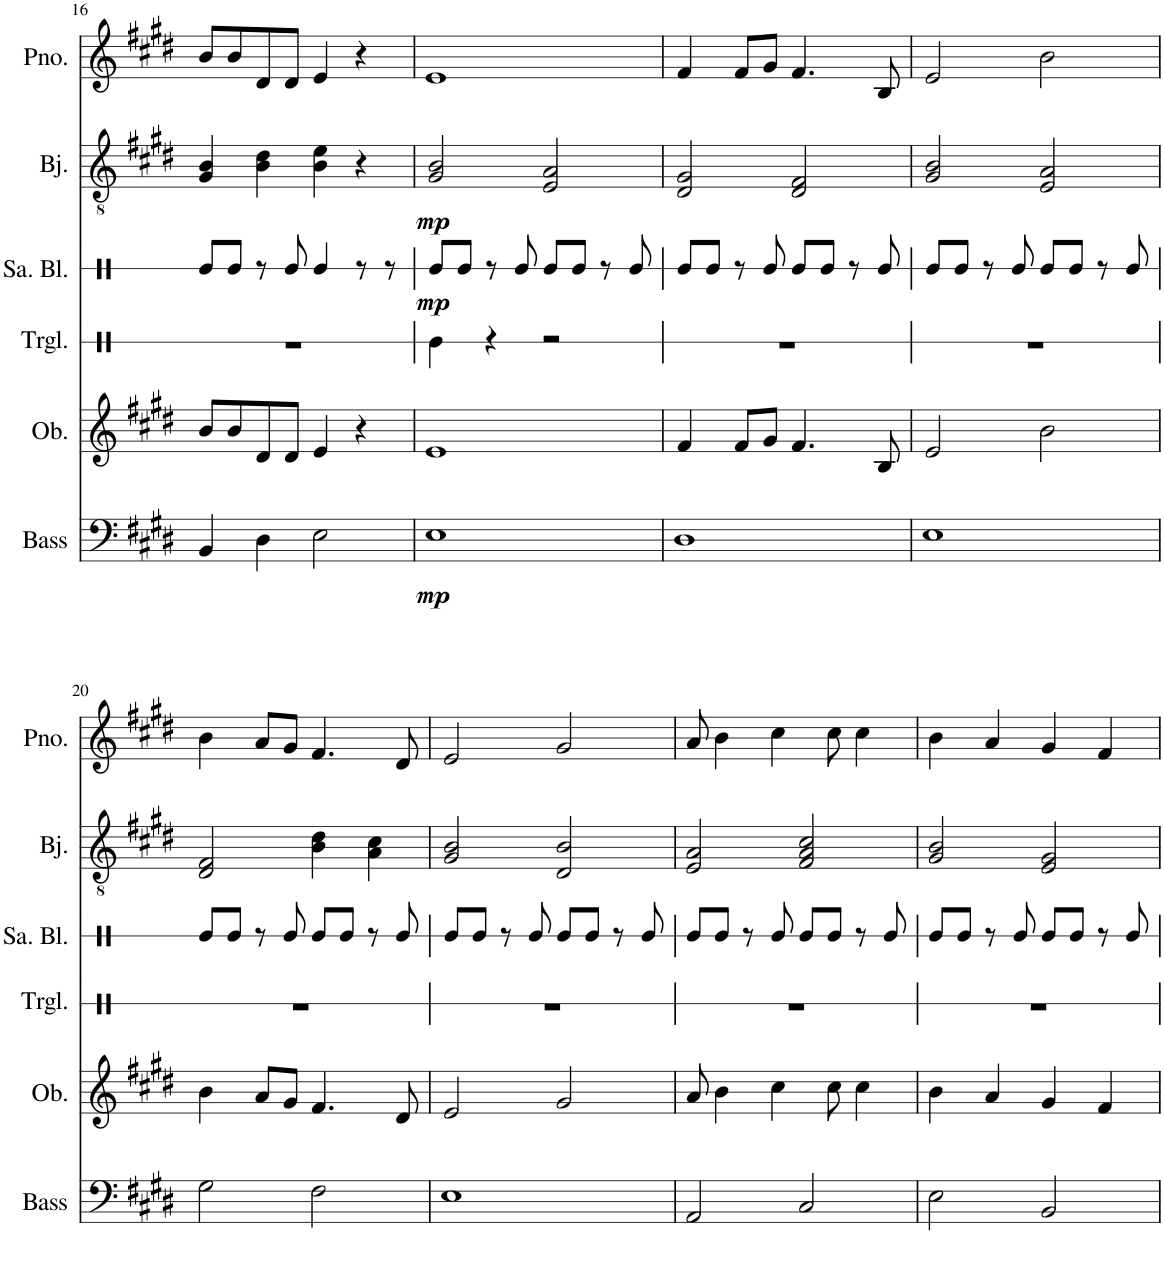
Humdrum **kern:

**kern	**dynam	**kern	**kern	**kern	**dynam	**kern	**dynam	**kern
*part6	*part6	*part5	*part4	*part3	*part3	*part2	*part2	*part1
*staff6	*staff6	*staff5	*staff4	*staff3	*staff3	*staff2	*staff2	*staff1
*I"Acoustic Bass	*	*I"Oboe	*I"Triangle	*I"Sandpaper Blocks	*	*I"Banjo	*	*I"Piano
*I'Bass	*	*I'Ob.	*I'Trgl.	*I'Sa. Bl.	*	*I'Bj.	*	*I'Pno.
!!LO:PB:g=z
*clefF4	*	*clefG2	*clefX	*clefX	*	*clefGv2	*	*clefG2
*Trd7c12	*	*	*	*	*	*Trd7c12	*	*
*k[f#c#g#d#]	*	*k[f#c#g#d#]	*k[]	*k[]	*	*k[f#c#g#d#]	*	*k[f#c#g#d#]
*M4/4	*	*M4/4	*M4/4	*M4/4	*	*M4/4	*	*M4/4
=16	=16	=16	=16	=16	=16	=16	=16	=16
4BB/	.	8b/L	1r	8Re/L	.	4G#/ 4B/	.	8b/L
.	.	8b/	.	8Re/J	.	.	.	8b/
4D#\	.	8d#/	.	8r	.	4B\ 4d#\	.	8d#/
.	.	8d#/J	.	8Re/	.	.	.	8d#/J
2E\	.	4e/	.	4Re/	.	4B\ 4e\	.	4e/
.	.	4r	.	8r	.	4r	.	4r
.	.	.	.	8r	.	.	.	.
=17	=17	=17	=17	=17	=17	=17	=17	=17
!	!LO:DY:b	!	!	!	!LO:DY:b	!	!LO:DY:b	!
1E	mp	1e	4Re\	8Re/L	mp	2G#/ 2B/	mp	1e
.	.	.	.	8Re/J	.	.	.	.
.	.	.	4r	8r	.	.	.	.
.	.	.	.	8Re/	.	.	.	.
.	.	.	2r	8Re/L	.	2E/ 2A/	.	.
.	.	.	.	8Re/J	.	.	.	.
.	.	.	.	8r	.	.	.	.
.	.	.	.	8Re/	.	.	.	.
=18	=18	=18	=18	=18	=18	=18	=18	=18
1D#	.	4f#/	1r	8Re/L	.	2D#/ 2G#/	.	4f#/
.	.	.	.	8Re/J	.	.	.	.
.	.	8f#/L	.	8r	.	.	.	8f#/L
.	.	8g#/J	.	8Re/	.	.	.	8g#/J
.	.	4.f#/	.	8Re/L	.	2D#/ 2F#/	.	4.f#/
.	.	.	.	8Re/J	.	.	.	.
.	.	.	.	8r	.	.	.	.
.	.	8B/	.	8Re/	.	.	.	8B/
=19	=19	=19	=19	=19	=19	=19	=19	=19
1E	.	2e/	1r	8Re/L	.	2G#/ 2B/	.	2e/
.	.	.	.	8Re/J	.	.	.	.
.	.	.	.	8r	.	.	.	.
.	.	.	.	8Re/	.	.	.	.
.	.	2b\	.	8Re/L	.	2E/ 2A/	.	2b\
.	.	.	.	8Re/J	.	.	.	.
.	.	.	.	8r	.	.	.	.
.	.	.	.	8Re/	.	.	.	.
!!LO:LB:g=z
=20	=20	=20	=20	=20	=20	=20	=20	=20
2G#\	.	4b\	1r	8Re/L	.	2D#/ 2F#/	.	4b\
.	.	.	.	8Re/J	.	.	.	.
.	.	8a/L	.	8r	.	.	.	8a/L
.	.	8g#/J	.	8Re/	.	.	.	8g#/J
2F#\	.	4.f#/	.	8Re/L	.	4B\ 4d#\	.	4.f#/
.	.	.	.	8Re/J	.	.	.	.
.	.	.	.	8r	.	4A\ 4c#\	.	.
.	.	8d#/	.	8Re/	.	.	.	8d#/
=21	=21	=21	=21	=21	=21	=21	=21	=21
1E	.	2e/	1r	8Re/L	.	2G#/ 2B/	.	2e/
.	.	.	.	8Re/J	.	.	.	.
.	.	.	.	8r	.	.	.	.
.	.	.	.	8Re/	.	.	.	.
.	.	2g#/	.	8Re/L	.	2D#/ 2B/	.	2g#/
.	.	.	.	8Re/J	.	.	.	.
.	.	.	.	8r	.	.	.	.
.	.	.	.	8Re/	.	.	.	.
=22	=22	=22	=22	=22	=22	=22	=22	=22
2AA/	.	8a/	1r	8Re/L	.	2E/ 2A/	.	8a/
.	.	4b\	.	8Re/J	.	.	.	4b\
.	.	.	.	8r	.	.	.	.
.	.	4cc#\	.	8Re/	.	.	.	4cc#\
2C#/	.	.	.	8Re/L	.	2F#/ 2A/ 2c#/	.	.
.	.	8cc#\	.	8Re/J	.	.	.	8cc#\
.	.	4cc#\	.	8r	.	.	.	4cc#\
.	.	.	.	8Re/	.	.	.	.
=23	=23	=23	=23	=23	=23	=23	=23	=23
2E\	.	4b\	1r	8Re/L	.	2G#/ 2B/	.	4b\
.	.	.	.	8Re/J	.	.	.	.
.	.	4a/	.	8r	.	.	.	4a/
.	.	.	.	8Re/	.	.	.	.
2BB/	.	4g#/	.	8Re/L	.	2E/ 2G#/	.	4g#/
.	.	.	.	8Re/J	.	.	.	.
.	.	4f#/	.	8r	.	.	.	4f#/
.	.	.	.	8Re/	.	.	.	.
=	=	=	=	=	=	=	=	=
*-	*-	*-	*-	*-	*-	*-	*-	*-
